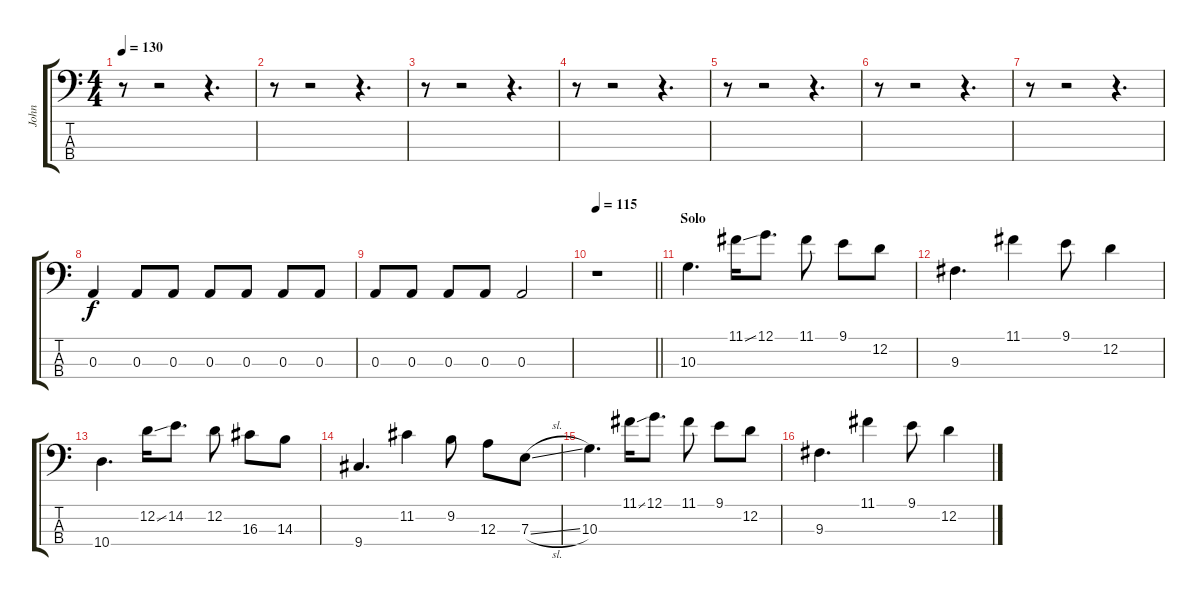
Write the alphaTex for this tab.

\track ("John" "John") {instrument electricbassfinger}
\staff {score tabs}
\tuning (G2 D2 A1 E1) {hide}
\ts (4 4)
\tempo 130
\clef f4
\ks c
r.8{dy f} r.2 r.4{d} |
r.8 r.2 r.4{d} |
r.8 r.2 r.4{d} |
r.8 r.2 r.4{d} |
r.8 r.2 r.4{d} |
r.8 r.2 r.4{d} |
r.8 r.2 r.4{d} |
0.3.4 0.3.8 0.3.8 0.3.8 0.3.8 0.3.8 0.3.8 |
0.3.8 0.3.8 0.3.8 0.3.8 0.3.2 |
\tempo 115
\barLineRight lightlight
r.1 |
\section ("" "Solo")
10.3.4{d} 11.1{ss}.16 12.1.8{d} 11.1.8 9.1.8 12.2.8 |
9.3.4{d} 11.1.4 9.1.8 12.2.4 |
10.4.4{d} 12.2{ss}.16 14.2.8{d} 12.2.8 16.3.8 14.3.8 |
9.4.4{d} 11.2.4 9.2.8 12.3.8 7.3{sl}.8 |
10.3.4{d} 11.1{ss}.16 12.1.8{d} 11.1.8 9.1.8 12.2.8 |
9.3.4{d} 11.1.4 9.1.8 12.2.4
